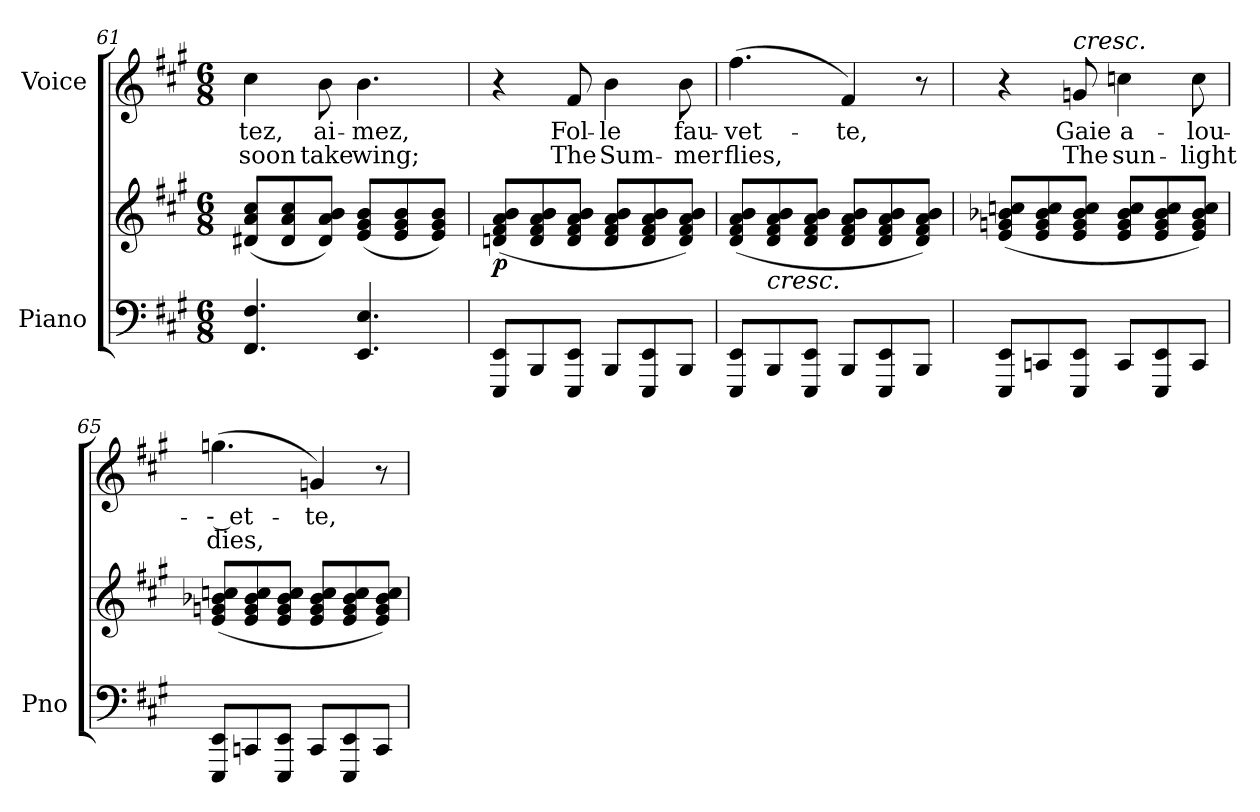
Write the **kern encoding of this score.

**kern	**kern	**dynam	**kern	**text	**text
*part2	*part2	*part2	*part1	*part1	*part1
*staff3	*staff2	*staff2/3	*staff1	*staff1	*staff1
*I"Piano	*	*	*I"Voice	*	*
*I'Pno	*	*	*	*	*
*clefF4	*clefG2	*	*clefG2	*	*
*k[f#c#g#]	*k[f#c#g#]	*	*k[f#c#g#]	*	*
*M6/8	*M6/8	*	*M6/8	*	*
=61	=61	=61	=61	=61	=61
4.FF#/ 4.F#/	(8d#X/ 8a/ 8cc#/L	.	4cc#\	-tez,	soon
.	8d#/ 8a/ 8cc#/	.	.	.	.
.	8d#/ 8a/ 8b/J)	.	8b\	ai-	take
4.EE/ 4.E/	(8e/ 8g#/ 8b/L	.	4.b\	-mez,	wing;
.	8e/ 8g#/ 8b/	.	.	.	.
.	8e/ 8g#/ 8b/J)	.	.	.	.
=62	=62	=62	=62	=62	=62
!	!	!LO:DY:b	!	!	!
8EEE/ 8EE/L	(8dn/ 8f#/ 8a/ 8b/L	p	4r	.	.
8BBB/	8d/ 8f#/ 8a/ 8b/	.	.	.	.
8EEE/ 8EE/J	8d/ 8f#/ 8a/ 8b/J	.	8f#/	Fol-	The
8BBB/L	8d/ 8f#/ 8a/ 8b/L	.	4b\	-le	Sum-
8EEE/ 8EE/	8d/ 8f#/ 8a/ 8b/	.	.	.	.
8BBB/J	8d/ 8f#/ 8a/ 8b/J)	.	8b\	fau-	-mer
=63	=63	=63	=63	=63	=63
8EEE/ 8EE/L	(8d/ 8f#/ 8a/ 8b/L	.	(4.ff#\	-vet-	flies,
!	!LO:TX:b:i:t=cresc.	!	!	!	!
8BBB/	8d/ 8f#/ 8a/ 8b/	.	.	.	.
8EEE/ 8EE/J	8d/ 8f#/ 8a/ 8b/J	.	.	.	.
8BBB/L	8d/ 8f#/ 8a/ 8b/L	.	4f#/)	-te,	.
8EEE/ 8EE/	8d/ 8f#/ 8a/ 8b/	.	.	.	.
8BBB/J	8d/ 8f#/ 8a/ 8b/J)	.	8r	.	.
=64	=64	=64	=64	=64	=64
8EEE/ 8EE/L	(8e/ 8gn/ 8b-X/ 8ccn/L	.	4r	.	.
8CCn/	8e/ 8g/ 8b-/ 8cc/	.	.	.	.
!	!	!	!LO:TX:a:i:t=cresc.	!	!
8EEE/ 8EE/J	8e/ 8g/ 8b-/ 8cc/J	.	8gn/	Gaie	The
8CC/L	8e/ 8g/ 8b-/ 8cc/L	.	4ccn\	a-	sun-
8EEE/ 8EE/	8e/ 8g/ 8b-/ 8cc/	.	.	.	.
8CC/J	8e/ 8g/ 8b-/ 8cc/J)	.	8cc\	-lou-	-light
=65	=65	=65	=65	=65	=65
8EEE/ 8EE/L	(8e/ 8gn/ 8b-X/ 8ccn/L	.	(4.ggn\	-- et-	dies,
8CCn/	8e/ 8g/ 8b-/ 8cc/	.	.	.	.
8EEE/ 8EE/J	8e/ 8g/ 8b-/ 8cc/J	.	.	.	.
8CC/L	8e/ 8g/ 8b-/ 8cc/L	.	4gn/)	-te,	.
8EEE/ 8EE/	8e/ 8g/ 8b-/ 8cc/	.	.	.	.
8CC/J	8e/ 8g/ 8b-/ 8cc/J)	.	8r	.	.
=	=	=	=	=	=
*-	*-	*-	*-	*-	*-
